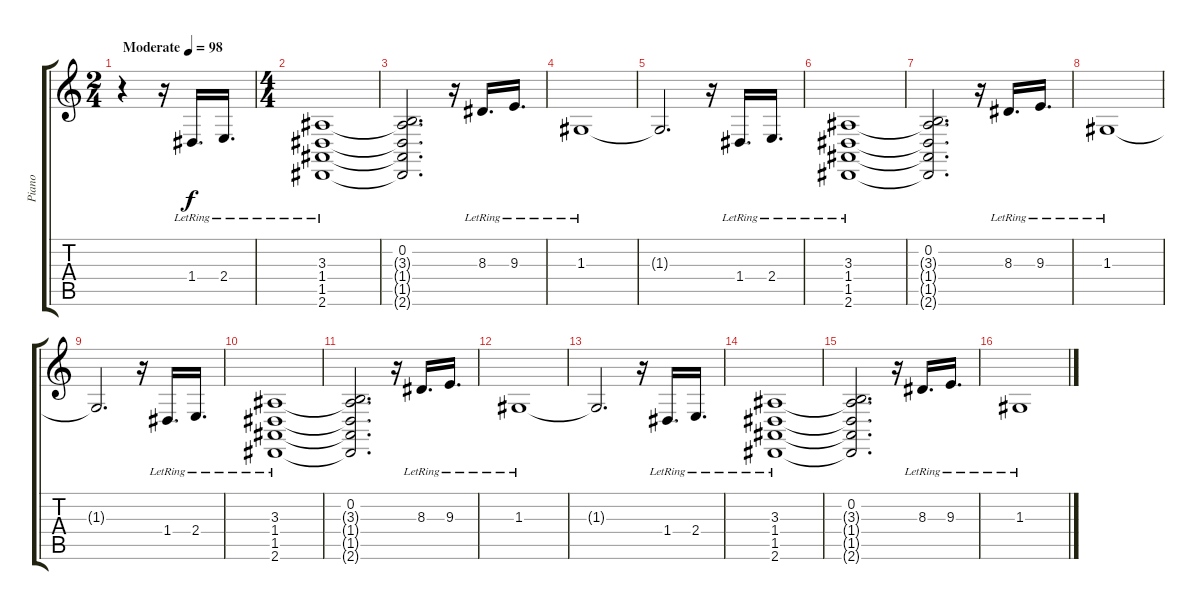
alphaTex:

\track ("Piano" "Piano") {instrument acousticgrandpiano}
\staff {score tabs}
\tuning (E4 B3 G3 D3 A2 Db2) {hide}
\ts (2 4)
\tempo (98 "Moderate")
\clef g2
\ks c
r.4{dy f instrument acousticgrandpiano} r.16 1.4{lr}.16{d} 2.4{lr}.16{d} |
\ts (4 4)
(3.3 1.4 1.5 2.6{lr}).1 |
(0.2 3.3{t} 1.4{t} 1.5{t} 2.6{t}).2{d} r.16 8.3{lr}.16{d} 9.3{lr}.16{d} |
1.3{lr}.1 |
1.3{t}.2{d} r.16 1.4{lr}.16{d} 2.4{lr}.16{d} |
(3.3 1.4 1.5 2.6{lr}).1 |
(0.2 3.3{t} 1.4{t} 1.5{t} 2.6{t}).2{d} r.16 8.3{lr}.16{d} 9.3{lr}.16{d} |
1.3{lr}.1 |
1.3{t}.2{d} r.16 1.4{lr}.16{d} 2.4{lr}.16{d} |
(3.3 1.4 1.5 2.6{lr}).1 |
(0.2 3.3{t} 1.4{t} 1.5{t} 2.6{t}).2{d} r.16 8.3{lr}.16{d} 9.3{lr}.16{d} |
1.3{lr}.1 |
1.3{t}.2{d} r.16 1.4{lr}.16{d} 2.4{lr}.16{d} |
(3.3 1.4 1.5 2.6{lr}).1 |
(0.2 3.3{t} 1.4{t} 1.5{t} 2.6{t}).2{d} r.16 8.3{lr}.16{d} 9.3{lr}.16{d} |
1.3{lr}.1
